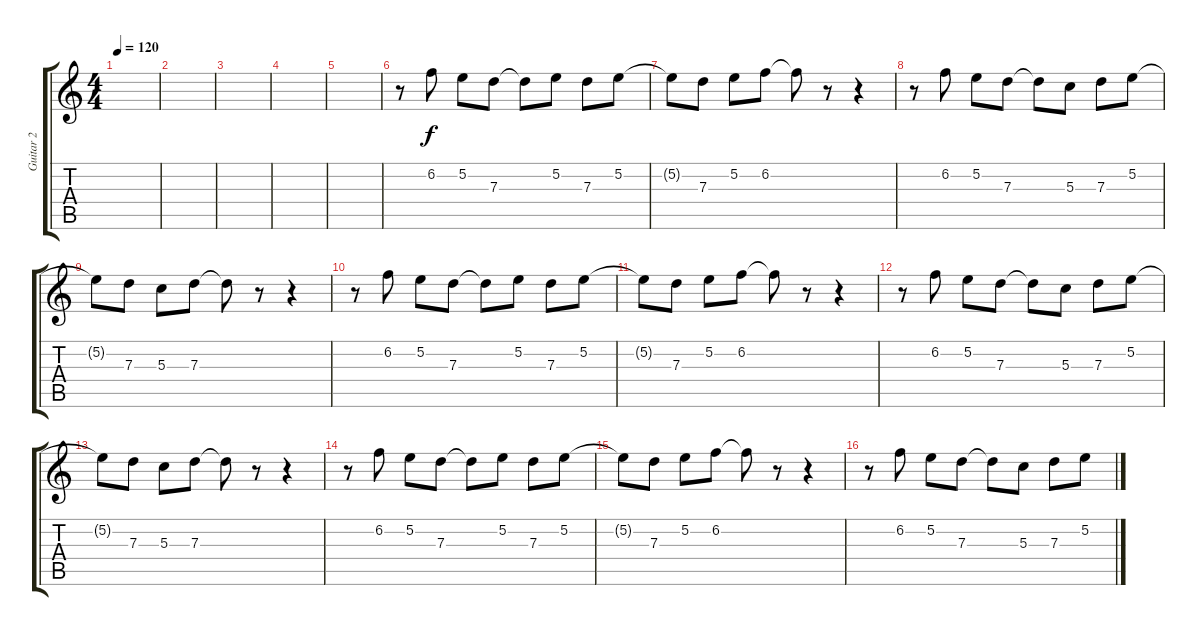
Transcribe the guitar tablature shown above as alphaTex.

\track ("Guitar 2" "Guitar 2") {instrument distortionguitar}
\staff {score tabs}
\tuning (E4 B3 G3 D3 A2 E2) {hide}
\ts (4 4)
\tempo 120
\clef g2
\ks c
|
|
|
|
|
r.8 6.2.8 5.2.8 7.3.8 7.3{t}.8 5.2.8 7.3.8 5.2.8 |
5.2{t}.8 7.3.8 5.2.8 6.2.8 6.2{t}.8 r.8 r.4 |
r.8 6.2.8 5.2.8 7.3.8 7.3{t}.8 5.3.8 7.3.8 5.2.8 |
5.2{t}.8 7.3.8 5.3.8 7.3.8 7.3{t}.8 r.8 r.4 |
r.8 6.2.8 5.2.8 7.3.8 7.3{t}.8 5.2.8 7.3.8 5.2.8 |
5.2{t}.8 7.3.8 5.2.8 6.2.8 6.2{t}.8 r.8 r.4 |
r.8 6.2.8 5.2.8 7.3.8 7.3{t}.8 5.3.8 7.3.8 5.2.8 |
5.2{t}.8 7.3.8 5.3.8 7.3.8 7.3{t}.8 r.8 r.4 |
r.8 6.2.8 5.2.8 7.3.8 7.3{t}.8 5.2.8 7.3.8 5.2.8 |
5.2{t}.8 7.3.8 5.2.8 6.2.8 6.2{t}.8 r.8 r.4 |
r.8 6.2.8 5.2.8 7.3.8 7.3{t}.8 5.3.8 7.3.8 5.2.8
